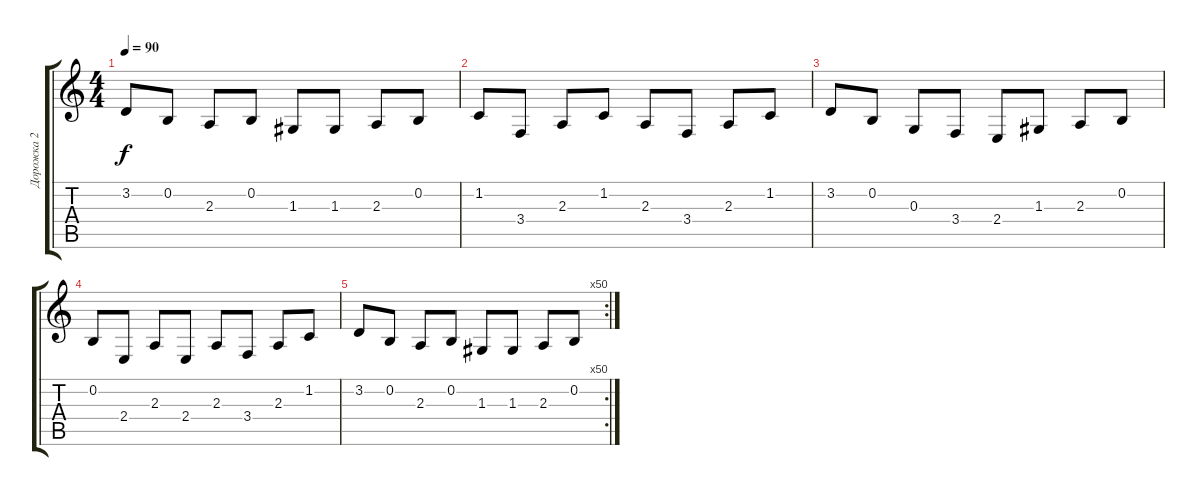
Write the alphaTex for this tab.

\track ("Дорожка 2" "Дорожка 2") {instrument flute}
\staff {score tabs}
\tuning (E4 B3 G3 D3 A2 E2) {hide}
\ts (4 4)
\tempo 90
\clef g2
\ks c
3.2.8{dy f} 0.2.8 2.3.8 0.2.8 1.3.8 1.3.8 2.3.8 0.2.8 |
1.2.8 3.4.8 2.3.8 1.2.8 2.3.8 3.4.8 2.3.8 1.2.8 |
3.2.8 0.2.8 0.3.8 3.4.8 2.4.8 1.3.8 2.3.8 0.2.8 |
0.2.8 2.4.8 2.3.8 2.4.8 2.3.8 3.4.8 2.3.8 1.2.8 |
\rc 50
3.2.8 0.2.8 2.3.8 0.2.8 1.3.8 1.3.8 2.3.8 0.2.8
